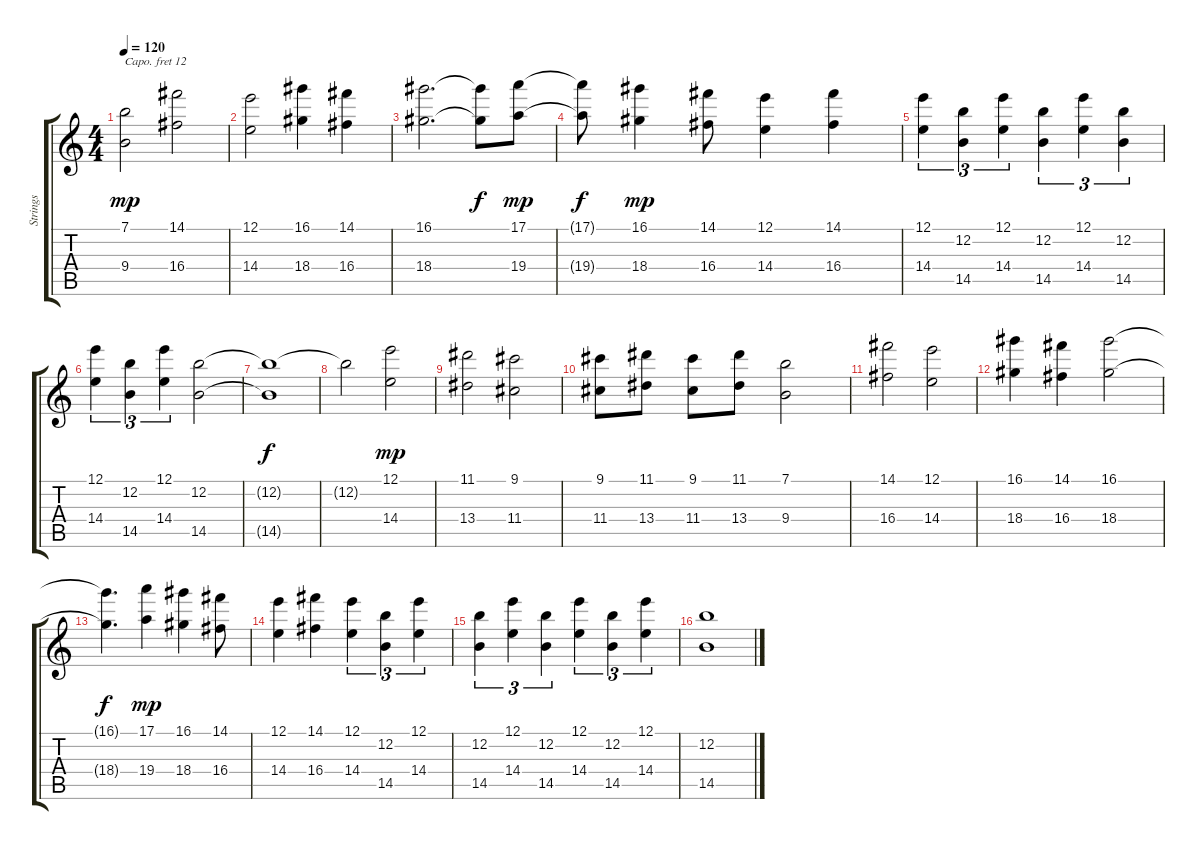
\track ("Strings" "Strings") {instrument stringensemble1}
\staff {score tabs}
\capo 12
\tuning (E4 B3 G3 D3 A2 E2) {hide}
\ts (4 4)
\tempo 120
\clef g2
\ks c
(7.1 9.4).2{dy mp} (14.1 16.4).2 |
(12.1 14.4).2 (16.1 18.4).4 (14.1 16.4).4 |
(16.1 18.4).2{d} (16.1{t} 18.4{t}).8{dy f} (17.1 19.4).8{dy mp} |
(17.1{t} 19.4{t}).8{dy f} (16.1 18.4).4{dy mp} (14.1 16.4).8 (12.1 14.4).4 (14.1 16.4).4 |
(12.1 14.4).4{tu (3 2)} (12.2 14.5).4{tu (3 2)} (12.1 14.4).4{tu (3 2)} (12.2 14.5).4{tu (3 2)} (12.1 14.4).4{tu (3 2)} (12.2 14.5).4{tu (3 2)} |
(12.1 14.4).4{tu (3 2)} (12.2 14.5).4{tu (3 2)} (12.1 14.4).4{tu (3 2)} (12.2 14.5).2 |
(12.2{t} 14.5{t}).1{dy f} |
12.2{t}.2 (12.1 14.4).2{dy mp} |
(11.1 13.4).2 (9.1 11.4).2 |
(9.1 11.4).8 (11.1 13.4).8 (9.1 11.4).8 (11.1 13.4).8 (7.1 9.4).2 |
(14.1 16.4).2 (12.1 14.4).2 |
(16.1 18.4).4 (14.1 16.4).4 (16.1 18.4).2 |
(16.1{t} 18.4{t}).4{d dy f} (17.1 19.4).4{dy mp} (16.1 18.4).4 (14.1 16.4).8 |
(12.1 14.4).4 (14.1 16.4).4 (12.1 14.4).4{tu (3 2)} (12.2 14.5).4{tu (3 2)} (12.1 14.4).4{tu (3 2)} |
(12.2 14.5).4{tu (3 2)} (12.1 14.4).4{tu (3 2)} (12.2 14.5).4{tu (3 2)} (12.1 14.4).4{tu (3 2)} (12.2 14.5).4{tu (3 2)} (12.1 14.4).4{tu (3 2)} |
(12.2 14.5).1
